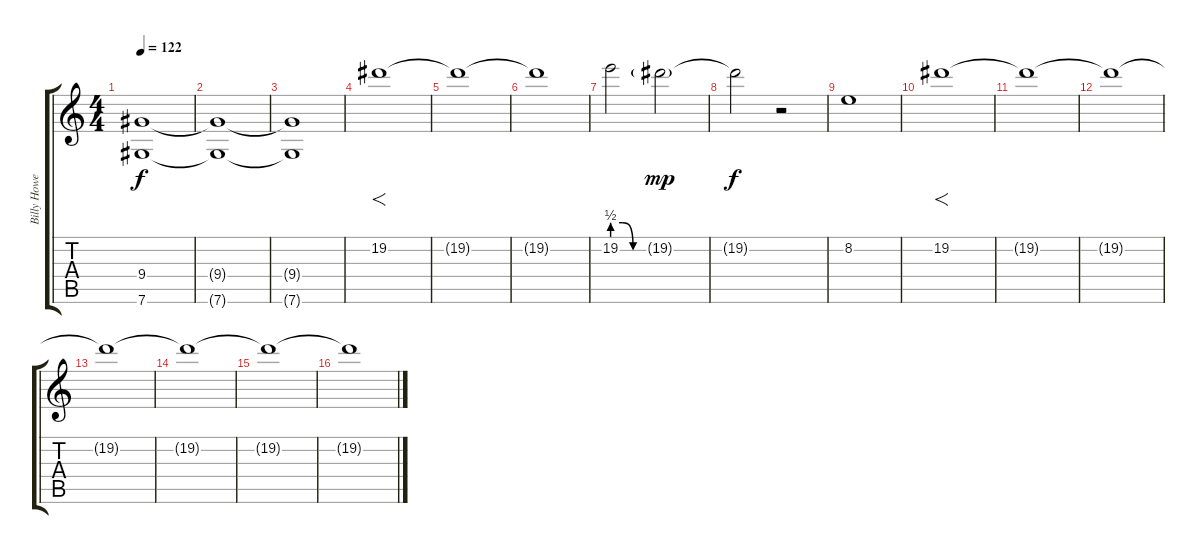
\track ("Billy Howerdell" "Billy Howe") {instrument acousticguitarnylon}
\staff {score tabs}
\tuning (Db4 Ab3 E3 B2 Gb2 Db2) {hide}
\ts (4 4)
\tempo 122
\clef g2
\ks c
(9.4 7.6).1{dy f volume 3 instrument distortionguitar} |
(9.4{t} 7.6{t}).1 |
(9.4{t} 7.6{t}).1 |
19.2.1{f volume 8 instrument voiceoohs} |
19.2{t}.1 |
19.2{t}.1 |
19.2{be (custom 0 2 20 2 40 0 60 0)}.2 19.2{g}.2{dy mp} |
19.2{t}.2{dy f} r.2 |
8.2.1 |
19.2.1{f volume 8 instrument voiceoohs} |
19.2{t}.1 |
19.2{t}.1 |
19.2{t}.1 |
19.2{t}.1 |
19.2{t}.1 |
19.2{t}.1
